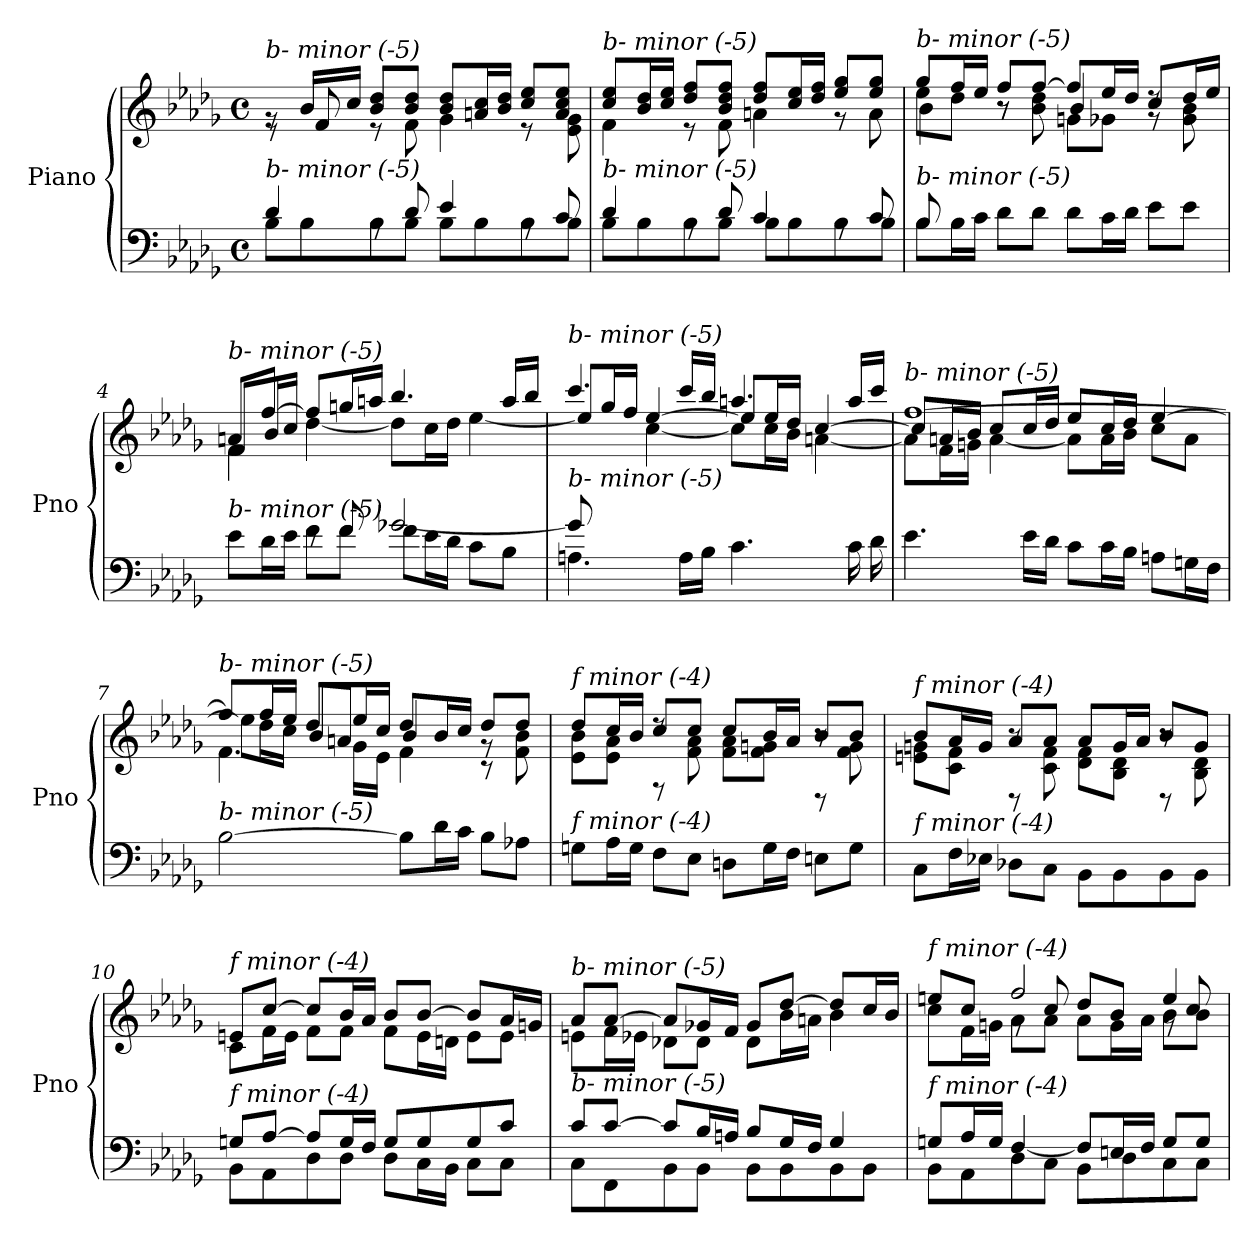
**kern	**kern
*part1	*part1
*staff2	*staff1
*I"Piano	*
*I'Pno	*
*clefF4	*clefG2
*k[b-e-a-d-g-]	*k[b-e-a-d-g-]
*M4/4	*M4/4
*met(c)	*met(c)
=1	=1
*^	*^
!	!	!LO:TX:i:t=b- minor (-5)	!
!LO:TX:i:t=b- minor (-5)	!	!	!
4d-/	8B-\L	8rg	8r
.	8B-\	16b-/LL	8f/
.	.	16cc/JJ	.
8rA	8B-\	8b-/ 8dd-/L	8r
8d-/	8B-\J	8b-/ 8dd-/J	8f\
4e-/	8B-\L	8b-/ 8dd-/L	4g-\
.	8B-\	16an/ 16cc/L	.
.	.	16b-/ 16dd-/JJ	.
8rA	8B-\	8cc/ 8ee-/L	8r
8c/	8B-\J	8a/ 8cc/ 8ee-/J	8e-\ 8g-\
=2	=2	=2	=2
!	!	!LO:TX:i:t=b- minor (-5)	!
!LO:TX:i:t=b- minor (-5)	!	!	!
4d-/	8B-\L	8cc/ 8ee-/L	4f\
.	8B-\	16b-/ 16dd-/L	.
.	.	16cc/ 16ee-/JJ	.
8rA	8B-\	8dd-/ 8ff/L	8r
8d-/	8B-\J	8b-/ 8dd-/ 8ff/J	8f\
4c/	8B-\L	8dd-/ 8ff/L	4an\
.	8B-\	16cc/ 16ee-/L	.
.	.	16dd-/ 16ff/JJ	.
8rA	8B-\	8ee-/ 8gg-/L	8r
8c/	8B-\J	8ee-/ 8gg-/J	8a\
!!LO:LB:g=z
=3	=3	=3	=3
*	*^	*^	*^
!	!	!	!LO:TX:i:t=b- minor (-5)	!	!	!
!LO:TX:i:t=b- minor (-5)	!	!	!	!	!	!
4.ryy	8B-\L	8B-/	8gg-/L	8ee-\L	4b-\	8ryy
.	16B-\L	2..ryy	16ff/L	8dd-\J	.	2..ryy
.	16c\JJ	.	16ee-/JJ	.	.	.
.	8d-\L	.	8ff/L	8r	8r	.
8ryy	8d-\J	.	[8ff/J	8b-\ 8dd-\	8ryy	.
4.ryy	8d-\L	.	8ff/L]	4b-/	8gn\L	.
.	16c\L	.	16ee-/L	.	8g-X\J	.
.	16d-\JJ	.	16dd-/JJ	.	.	.
.	8e-\L	.	8cc/L	8rg	8rdd	.
8ryy	8e-\J	.	16dd-/L	8g-\ 8b-\	8ryy	.
.	.	.	16ee-/JJ	.	.	.
=4	=4	=4	=4	=4	=4	=4
!	!	!	!LO:TX:i:t=b- minor (-5)	!	!	!
!LO:TX:i:t=b- minor (-5)	!	!	!	!	!	!
4ryy	8e-\L	4ryy	8an/L	8f/L	4f\	4ryy
.	16d-\L	.	[8ff/J	16b-/L	.	.
.	16e-\JJ	.	.	16cc/JJ	.	.
2.ryy	8re	8f\L	8ff/L]	[4dd-\	2.ryy	2.ryy
.	8f/	8f\J	16ggn/L	.	.	.
.	.	.	16aan/JJ	.	.	.
.	[2g-X/	8f\L	4.bb-/	8dd-\L]	.	.
.	.	16e-\L	.	16cc\L	.	.
.	.	16d-\JJ	.	16dd-\JJ	.	.
.	.	8c\L	.	[4ee-\	.	.
.	.	8B-\J	16aa/LL	.	.	.
.	.	.	16bb-/JJ	.	.	.
!!LO:LB:g=z
=5	=5	=5	=5	=5	=5	=5
*	*	*	*	*	*	*^
!	!	!	!LO:TX:i:t=b- minor (-5)	!	!	!	!
!LO:TX:i:t=b- minor (-5)	!	!	!	!	!	!	!
4ryy	8g-/L]	4.An\	4.ccc/	8ee-/L]	4ryy	8ryy	2ryy
.	8ryy	.	.	16gg-/L	.	16ee-\L	.
.	.	.	.	16ff/JJ	.	16dd-\JJ	.
2.ryy	4ryy	.	.	[4cc\	[4ee-/	2.ryy	.
.	.	16A\LL	16ccc/LL	.	.	.	.
.	.	16B-\JJ	16bb-/JJ	.	.	.	.
.	4.c\	2ryy	4.aan/	8cc\L]	8ee-/L]	.	2ryy
.	.	.	.	16cc\L	16ee-/L	.	.
.	.	.	.	16b-\JJ	16dd-/JJ	.	.
.	.	.	.	[4an\	[4cc/	.	.
.	16c\LL	.	16aa/LL	.	.	.	.
.	16d-\JJ	.	16ccc/JJ	.	.	.	.
*	*v	*v	*	*	*	*	*
*	*	*	*	*v	*v	*v
!!LO:LB:g=z
=6	=6	=6	=6	=6
!	!	!LO:TX:i:t=b- minor (-5)	!	!
!LO:TX:i:t=b- minor (-5)	!	!	!	!
*v	*v	*	*	*
4.e-\	[1ff	8a\L]	8cc/L]
.	.	16f\L	16an/L
.	.	16gn\JJ	16b-/JJ
.	.	[4a\	8cc/L
16e-\LL	.	.	16cc/L
16d-\JJ	.	.	16dd-/JJ
8c\L	.	8a\L]	8ee-/L
16c\L	.	16a\L	16cc/L
16B-\JJ	.	16b-\JJ	16dd-/JJ
8An\L	.	8cc\L	[4ee-/
16Gn\L	.	8a\J	.
16F\JJ	.	.	.
=7	=7	=7	=7
*^	*	*	*
!	!	!LO:TX:i:t=b- minor (-5)	!	!
!LO:TX:i:t=b- minor (-5)	!	!	!	!
2..ryy	[2B-\	8ff/L]	4.f\	8ee-\L]
.	.	16ff/L	.	16dd-\L
.	.	16ee-/JJ	.	16cc\JJ
.	.	8dd-/L	.	8b-/L
.	.	16ee-/L	16g-\LL	8an/J
.	.	16cc/JJ	16e-\JJ	.
.	8B-\L]	8dd-/L	4f\	4b-/
.	16d-\L	16b-/L	.	.
.	16c\JJ	16cc/JJ	.	.
.	8B-\L	8dd-/L	8rg	8rc
8ryy	8A-X\J	8dd-/J	8f\ 8b-\	8ryy
!!LO:LB:g=z	!!	!!
=8	=8	=8	=8	=8
!	!	!LO:TX:i:t=f minor (-4)	!	!
!LO:TX:i:t=f minor (-4)	!	!	!	!
4ryy	8Gn\L	8dd-/L	8e-\ 8b-\L	4ryy
.	16A-\L	16cc/L	8e-\ 8a-\J	.
.	16G\JJ	16b-/JJ	.	.
8ryy	8F\L	8cc/L	8rdd	8rF
4.ryy	8E-\J	8cc/J	8f\ 8a-\	4.ryy
.	8Dn\L	8cc/L	8f\ 8a-\L	.
.	16G\L	16b-/L	8f\ 8gn\J	.
.	16F\JJ	16a-/JJ	.	.
8ryy	8En\L	8b-/L	8r	8rD
8ryy	8G\J	8b-/J	8f\ 8g\	8ryy
!!LO:PB:g=z	!!	!!
=9	=9	=9	=9	=9
!	!	!LO:TX:i:t=f minor (-4)	!	!
!LO:TX:i:t=f minor (-4)	!	!	!	!
4ryy	8C\L	8b-/L	8en\ 8gn\L	4ryy
.	16F\L	16a-/L	8c\ 8f\J	.
.	16E-X\JJ	16g/JJ	.	.
8ryy	8D-X\L	8a-/L	8r	8rD
4.ryy	8C\J	8a-/J	8c\ 8f\	4.ryy
.	8BB-\L	8a-/L	8d-\ 8f\L	.
.	8BB-\	16g/L	8B-\ 8d-\J	.
.	.	16a-/JJ	.	.
8ryy	8BB-\	8b-/L	8r	8rD
8ryy	8BB-\J	8g/J	8B-\ 8d-\	8ryy
=10	=10	=10	=10	=10
!	!	!LO:TX:i:t=f minor (-4)	!	!
!LO:TX:i:t=f minor (-4)	!	!	!	!
*	*	*	*v	*v
8Gn/L	8BB-\L	8en/L	8c\L
[8A-/J	8AA-\	[8cc/J	16f\L
.	.	.	16e\JJ
8A-/L]	8D-\	8cc/L]	8f\L
16G/L	8D-\J	16b-/L	8f\J
16F/JJ	.	16a-/JJ	.
8G/L	8D-\L	8b-/L	8f\L
8G/	16C\L	[8b-/J	16e\L
.	16BB-\JJ	.	16dn\JJ
8G/	8C\L	8b-/L]	8e\L
8c/J	8C\J	16a-/L	8e\J
.	.	16gn/JJ	.
!!LO:LB:g=z	!!
=11	=11	=11	=11
!	!	!LO:TX:i:t=b- minor (-5)	!
!LO:TX:i:t=b- minor (-5)	!	!	!
8c/L	8C\L	8a-/L	8en\L
[8c/J	8FF\	[8a-/J	16f\L
.	.	.	16e-X\JJ
8c/L]	8BB-\	8a-/L]	8d-X\L
16B-/L	8BB-\J	16g-X/L	8d-\J
16An/JJ	.	16f/JJ	.
8B-/L	8BB-\L	8g-/L	8d-\L
16G-/L	8BB-\	[8dd-/J	16b-\L
16F/JJ	.	.	16an\JJ
4G-/	8BB-\	8dd-/L]	4b-\
.	8BB-\J	16cc/L	.
.	.	16b-/JJ	.
=12	=12	=12	=12
*	*^	*	*^
!	!	!	!LO:TX:i:t=f minor (-4)	!	!
!LO:TX:i:t=f minor (-4)	!	!	!	!	!
4ryy	8Gn/L	8BB-\L	8een/L	8cc\L	4ryy
.	16A-/L	8AA-\	8cc/J	16f\L	.
.	16G/JJ	.	.	16gn\JJ	.
2.ryy	[4F/	8D-\	2ff/	8a-\L	8rg
.	.	8C\J	.	8a-\J	8cc/
.	8F/L]	8BB-\L	.	8a-\L	8dd-/L
.	16En/L	8D-\	.	16g\L	8b-/J
.	16F/JJ	.	.	16a-\JJ	.
.	8G/L	8C\	4ee/	8b-\L	8rg
.	8G/J	8C\J	.	8b-\J	8cc/
*v	*v	*v	*	*	*
*	*v	*v	*v
=	=
*-	*-
